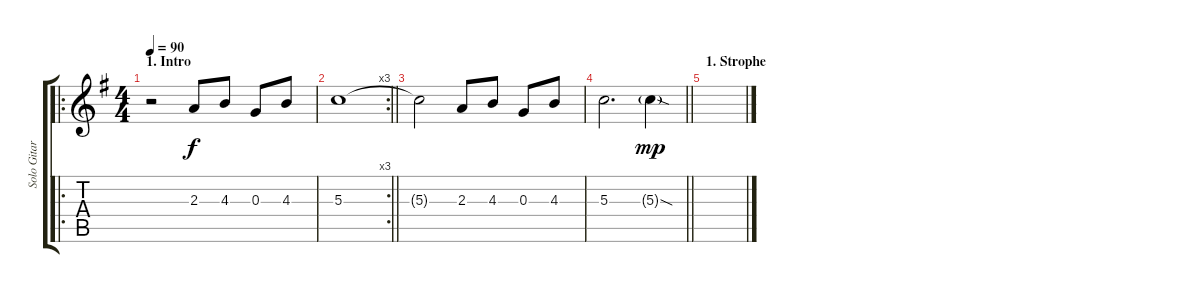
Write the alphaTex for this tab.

\track ("Solo Gitarre" "Solo Gitar") {instrument electricguitarclean}
\staff {score tabs}
\tuning (E4 B3 G3 D3 A2 E2) {hide}
\ro
\ts (4 4)
\section ("" "1. Intro")
\tempo 90
\clef g2
\ks g
r.2{dy f instrument electricguitarclean} 2.3.8 4.3.8 0.3.8 4.3.8 |
\rc 3
\barLineRight lightlight
5.3.1 |
5.3{t}.2 2.3.8 4.3.8 0.3.8 4.3.8 |
\barLineRight lightlight
5.3.2{d} 5.3{sod g}.4{dy mp} |
\section ("" "1. Strophe")
